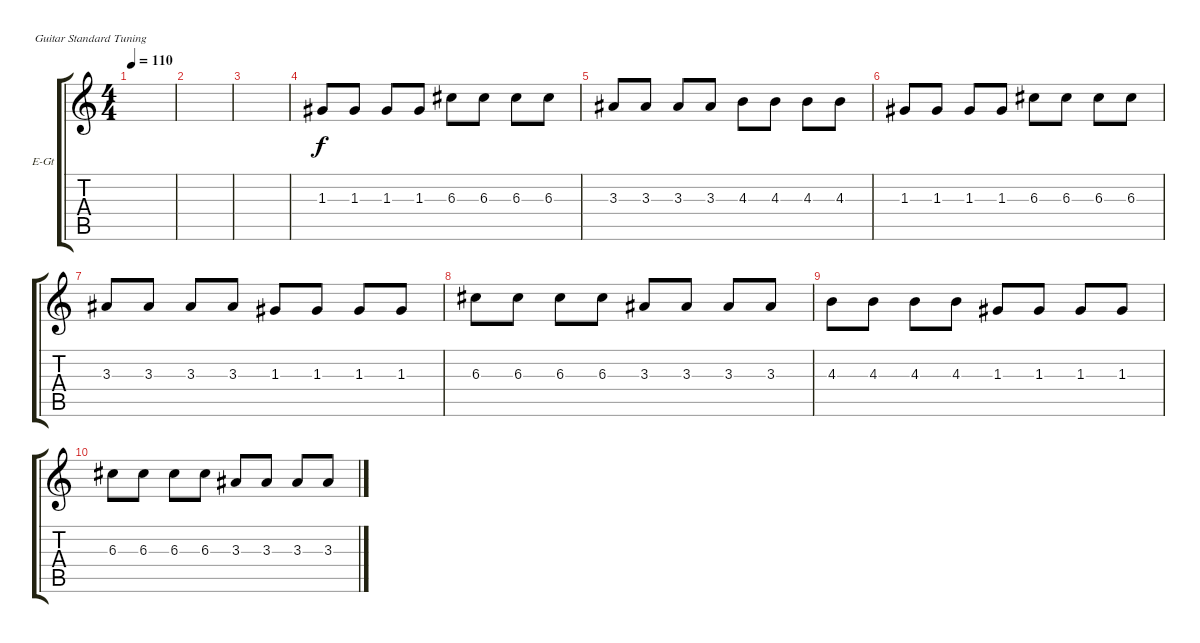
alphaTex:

\defaultSystemsLayout 4
\bracketExtendMode groupsimilarinstruments
\firstSystemTrackNameOrientation horizontal
\otherSystemsTrackNameOrientation horizontal
\track ("Electric Guitar" "E-Gt") {instrument electricguitarclean}
\staff {score tabs}
\tuning (E4 B3 G3 D3 A2 E2)
\ts (4 4)
\tempo 110
\clef g2
\ks c
|
|
|
1.3.8 1.3.8 1.3.8 1.3.8 6.3.8 6.3.8 6.3.8 6.3.8 |
3.3.8 3.3.8 3.3.8 3.3.8 4.3.8 4.3.8 4.3.8 4.3.8 |
1.3.8 1.3.8 1.3.8 1.3.8 6.3.8 6.3.8 6.3.8 6.3.8 |
3.3.8 3.3.8 3.3.8 3.3.8 1.3.8 1.3.8 1.3.8 1.3.8 |
6.3.8 6.3.8 6.3.8 6.3.8 3.3.8 3.3.8 3.3.8 3.3.8 |
4.3.8 4.3.8 4.3.8 4.3.8 1.3.8 1.3.8 1.3.8 1.3.8 |
6.3.8 6.3.8 6.3.8 6.3.8 3.3.8 3.3.8 3.3.8 3.3.8
